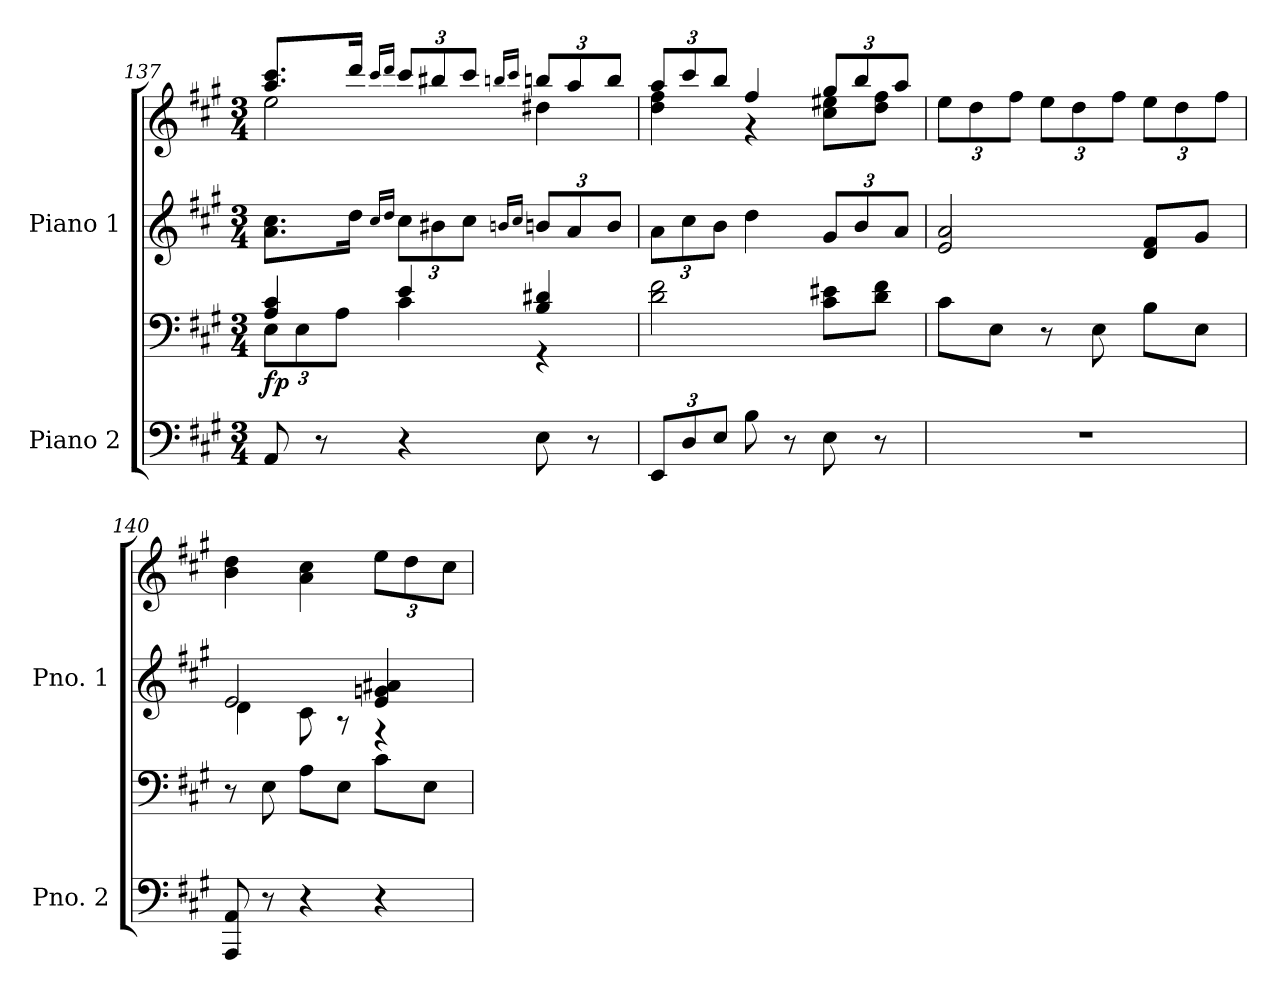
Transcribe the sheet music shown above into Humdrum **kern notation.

**kern	**kern	**dynam	**kern	**kern
*part2	*part2	*part2	*part1	*part1
*staff4	*staff3	*staff3/4	*staff2	*staff1
*I"Piano 2	*	*	*I"Piano 1	*
*I'Pno. 2	*	*	*I'Pno. 1	*
!!LO:PB:g=z
*clefF4	*clefF4	*	*clefG2	*clefG2
*k[f#c#g#]	*k[f#c#g#]	*	*k[f#c#g#]	*k[f#c#g#]
*M3/4	*M3/4	*	*M3/4	*M3/4
=137	=137	=137	=137	=137
*	*^	*	*	*
*	*	*Xbrackettup	*	*	*
*	*	*	*	*	*^
!	!	!	!LO:DY:b	!	!	!
8AA/	4A/ 4c#/	12E:\L	fp	8.a\ 8.cc#\L	8.aa/ 8.ccc#/L	2ee:\
.	.	12E\	.	.	.	.
8r	.	.	.	.	.	.
.	.	12A\J	.	.	.	.
.	.	.	.	16dd\Jk	16ddd/Jk	.
.	.	.	.	16qcc#/LL	16qccc#/LL	.
.	.	.	.	16qdd/JJ	16qddd/JJ	.
*	*	*	*	*Xbrackettup	*Xbrackettup	*
4r	4e/	4c#\	.	12cc#\L	12ccc#/L	.
.	.	.	.	12b#X\	12bb#X/	.
.	.	.	.	12cc#\J	12ccc#/J	.
.	.	.	.	16qbn/LL	16qbbn/LL	.
.	.	.	.	16qcc#/JJ	16qccc#/JJ	.
8E\	4B/ 4d#X/	4r	.	12b/L	12bb/L	4dd#X\
.	.	.	.	12a/	12aa/	.
8r	.	.	.	.	.	.
.	.	.	.	12b/J	12bb/J	.
*	*v	*v	*	*	*	*
=138	=138	=138	=138	=138	=138
*Xbrackettup	*	*	*	*	*
12EE/L	2d\ 2f#\	.	12a\L	12aa/L	4dd\ 4ff#\
12D/	.	.	12cc#\	12ccc#/	.
12E/J	.	.	12b\J	12bb/J	.
8B\	.	.	4dd\	4ff#/	4r
8r	.	.	.	.	.
8E\	8c#\ 8e#X\L	.	12g#/L	12gg#/L	8cc#\ 8ee#X\L
.	.	.	12b/	12bb/	.
8r	8d\ 8f#\J	.	.	.	8dd\ 8ff#\J
.	.	.	12a/J	12aa/J	.
*	*	*	*	*v	*v
=139	=139	=139	=139	=139
2.r	8c#\L	.	2e/ 2a/	12ee\L
.	.	.	.	12dd\
.	8E\J	.	.	.
.	.	.	.	12ff#\J
!	!	!LO:DY:b	!	!
!	!	!LO:DY:n=1:b	!	!
.	8r	p other-dynamics	.	12ee\L
.	.	.	.	12dd\
.	8E\	.	.	.
.	.	.	.	12ff#\J
.	8B\L	.	8d/ 8f#/L	12ee\L
.	.	.	.	12dd\
.	8E\J	.	8g#/J	.
.	.	.	.	12ff#\J
!!LO:LB:g=z
=140	=140	=140	=140	=140
*	*	*	*^	*
8AAA/ 8AA/	8r	.	2e/	4d\	4b\ 4dd\
8r	8E\	.	.	.	.
4r	8A\L	.	.	8c#\	4a\ 4cc#\
.	8E\J	.	.	8r	.
4r	8c#\L	.	4e/ 4gn/ 4a#X/	4r	12ee\L
.	.	.	.	.	12dd\
.	8E\J	.	.	.	.
.	.	.	.	.	12cc#\J
*	*	*	*v	*v	*
=	=	=	=	=
*-	*-	*-	*-	*-
